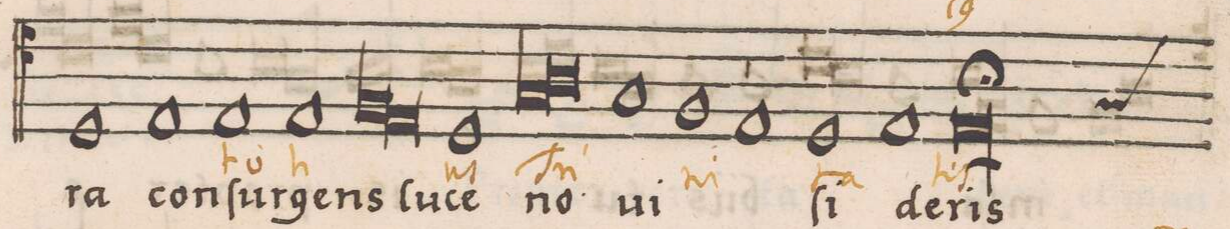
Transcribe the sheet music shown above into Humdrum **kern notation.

**kern	**text	**text
*I"TENOR	*	*
*clefC4	*	*
*k[]	*	*
*met(C)	*	*
*M2/1	*	*
1D	-ra	.
1E	con-	.
=71-	=71-	=71-
1E	-ſur-	to-
1E	-gens	-ti-
=72-	=72-	=72-
*lig	*	*
1F	lu-	.
1E	.	.
*Xlig	*	*
=73-	=73-	=73-
1D	-ce	-us
*lig	*	*
1G	no-	Tri-
=74-	=74-	=74-
1A	.	.
*Xlig	*	*
1G	-ui	.
=75-	=75-	=75-
1F	.	-ni-
1E	.	.
=76-	=76-	=76-
1D	ſi-	-ta-
1E	-de-	.
=77-	=77-	=77-
0E;l\	-ris	-tis
*custos:G	*	*
=78-	=78-	=78-
*-	*-	*-
